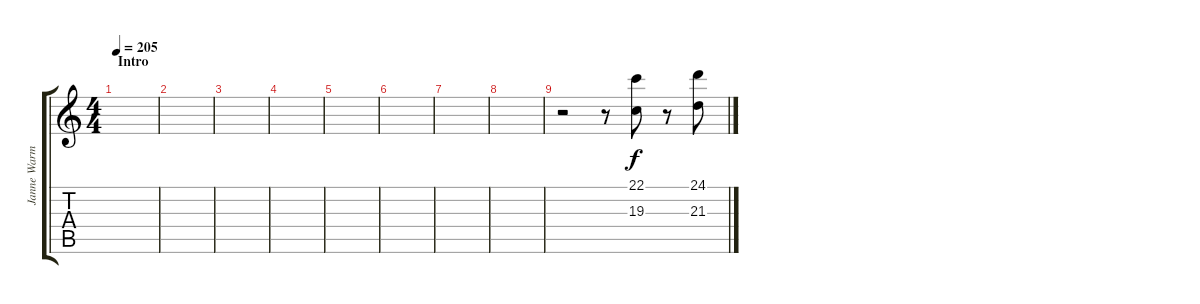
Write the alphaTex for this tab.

\track ("Janne Warman" "Janne Warm") {instrument stringensemble1}
\staff {score tabs}
\tuning (D4 A3 F3 C3 G2 D2) {hide}
\ts (4 4)
\section ("" "Intro")
\tempo 205
\clef g2
\ks c
|
|
|
|
|
|
|
|
r.2 r.8 (22.1 19.3).8{instrument orchestrahit} r.8 (24.1 21.3).8
